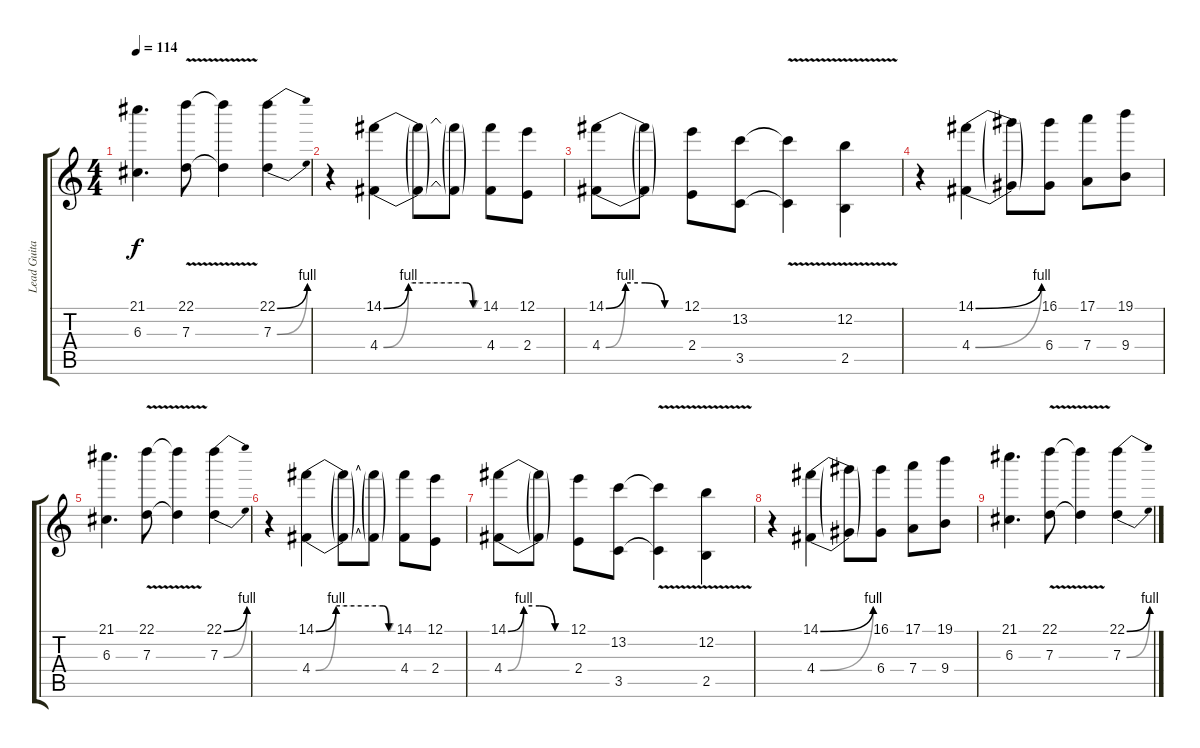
\track ("Lead Guitar" "Lead Guita") {instrument distortionguitar}
\staff {score tabs}
\tuning (E4 B3 G3 D3 A2 E2) {hide}
\ts (4 4)
\tempo 114
\clef g2
\ks c
(21.1 6.3).4{d dy f} (22.1{v} 7.3{v}).8 (22.1{t} 7.3{t}).4 (22.1{be (bend 0 0 60 4)} 7.3{be (bend 0 0 60 4)}).4 |
r.4{volume 9} (14.1{be (custom 0 0 15 4 50 4 54 0 60 0)} 4.4{be (custom 0 0 15 4 49 4 55 0 60 0)}).4 (14.1{t} 4.4{t}).8 (14.1{t} 4.4{t}).8 (14.1 4.4).8 (12.1 2.4).8 |
(14.1{be (custom 0 0 15 4 30 4 45 0 60 0)} 4.4{be (custom 0 0 15 4 30 4 45 0 60 0)}).8 (14.1{t} 4.4{t}).8 (12.1 2.4).8 (13.2 3.5).8 (13.2{v t} 3.5{v t}).4 (12.2{v} 2.5{v}).4 |
r.4{volume 6} (14.1{be (bend 0 0 60 4)} 4.4{be (bend 0 0 60 4)}).4 (14.1{t} 4.4{t}).8 (16.1 6.4).8 (17.1 7.4).8 (19.1 9.4).8 |
(21.1 6.3).4{d} (22.1{v} 7.3{v}).8 (22.1{t} 7.3{t}).4 (22.1{be (bend 0 0 60 4)} 7.3{be (bend 0 0 60 4)}).4 |
r.4{volume 4} (14.1{be (custom 0 0 15 4 50 4 54 0 60 0)} 4.4{be (custom 0 0 15 4 49 4 55 0 60 0)}).4 (14.1{t} 4.4{t}).8 (14.1{t} 4.4{t}).8 (14.1 4.4).8 (12.1 2.4).8 |
(14.1{be (custom 0 0 15 4 30 4 45 0 60 0)} 4.4{be (custom 0 0 15 4 30 4 45 0 60 0)}).8 (14.1{t} 4.4{t}).8 (12.1 2.4).8 (13.2 3.5).8 (13.2{v t} 3.5{v t}).4 (12.2{v} 2.5{v}).4 |
r.4{volume 1} (14.1{be (bend 0 0 60 4)} 4.4{be (bend 0 0 60 4)}).4 (14.1{t} 4.4{t}).8 (16.1 6.4).8 (17.1 7.4).8 (19.1 9.4).8 |
(21.1 6.3).4{d} (22.1{v} 7.3{v}).8 (22.1{t} 7.3{t}).4 (22.1{be (bend 0 0 60 4)} 7.3{be (bend 0 0 60 4)}).4
